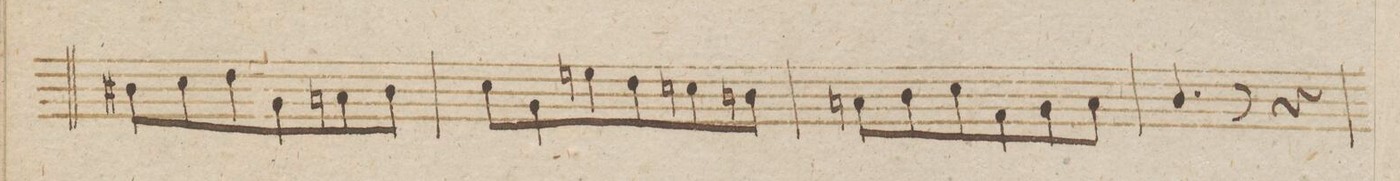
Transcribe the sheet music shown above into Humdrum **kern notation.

**kern	**dynam
*I"Viola.	*
*clefC3	*
*k[b-]	*
*met(c|)	*
*M3/4	*
8c#X\L	.
8d\	.
8e\	.
8A\	.
8Bn\	.
8c#\J	.
=182	=182
8d\L	.
8A\	.
8fn\	.
8e\	.
8dn\	.
8cn\J	.
=183	=183
8Bn\L	.
8c\	.
8d\	.
8G\	.
8A\	.
8B\J	.
=184	=184
4.c/	.
8r	.
4r	.
=185	=185
*-	*-
